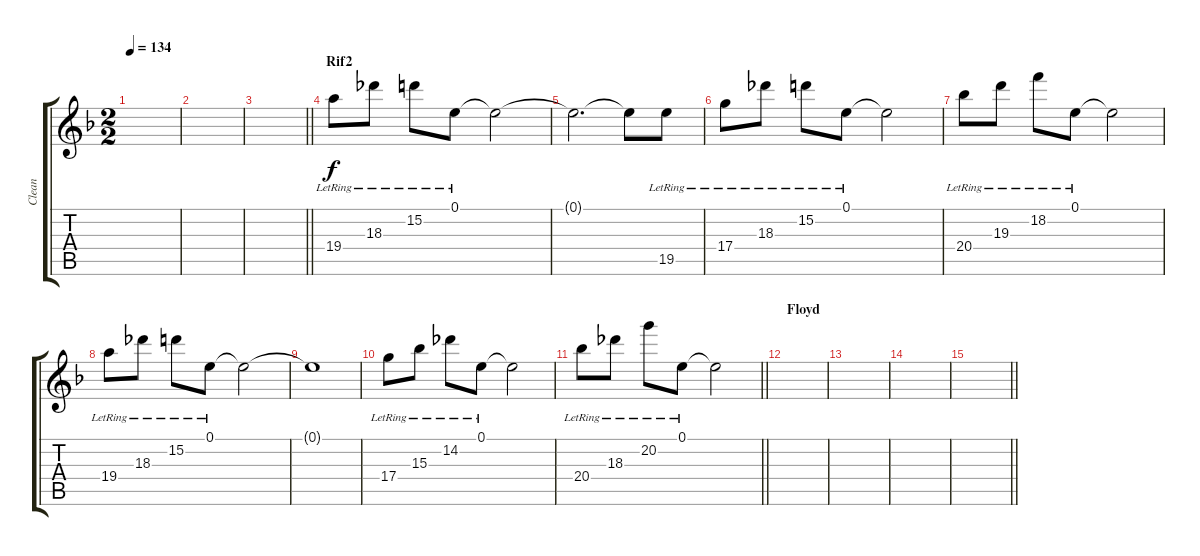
\track ("Clean" "Clean") {instrument electricguitarjazz}
\staff {score tabs}
\tuning (E4 B3 G3 D3 A2 E2) {hide}
\ts (2 2)
\tempo 134
\clef g2
\ks f
|
|
\barLineRight lightlight
|
\section ("" "Rif2")
19.4{lr}.8 18.3{lr}.8 15.2{lr}.8 0.1{lr}.8 0.1{t}.2 |
0.1{t}.2{d} 0.1{t}.8 19.5{lr}.8 |
17.4{lr}.8 18.3{lr}.8 15.2{lr}.8 0.1{lr}.8 0.1{t}.2 |
20.4{lr}.8 19.3{lr}.8 18.2{lr}.8 0.1{lr}.8 0.1{t}.2 |
19.4{lr}.8 18.3{lr}.8 15.2{lr}.8 0.1{lr}.8 0.1{t}.2 |
0.1{t}.1 |
17.4{lr}.8 15.3{lr}.8 14.2{lr}.8 0.1{lr}.8 0.1{t}.2 |
\barLineRight lightlight
20.4{lr}.8 18.3{lr}.8 20.2{lr}.8 0.1{lr}.8 0.1{t}.2 |
\section ("" "Floyd")
|
|
|
\barLineRight lightlight
